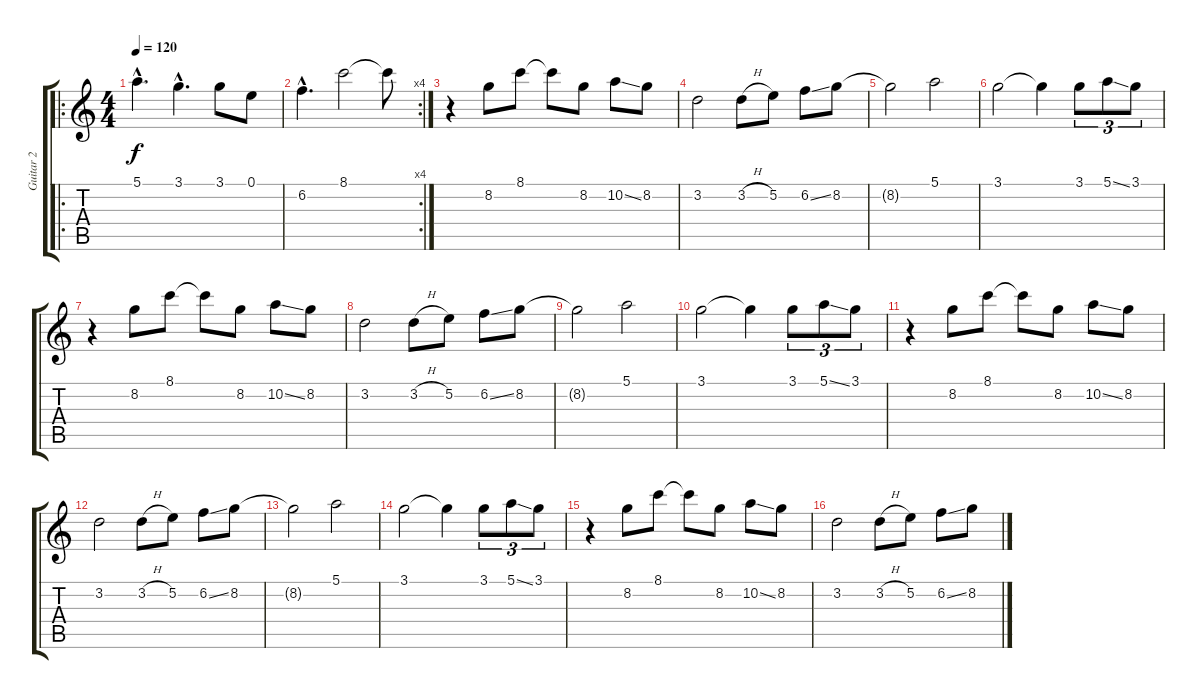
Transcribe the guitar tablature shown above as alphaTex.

\track ("Guitar 2" "Guitar 2") {instrument acousticguitarsteel}
\staff {score tabs}
\tuning (E4 B3 G3 D3 A2 E2) {hide}
\ro
\ts (4 4)
\tempo 120
\clef g2
\ks c
5.1{hac}.4{d dy f} 3.1{hac}.4{d} 3.1.8 0.1.8 |
\rc 4
6.2{hac}.4{d} 8.1.2 8.1{t}.8 |
r.4 8.2.8 8.1.8 8.1{t}.8 8.2.8 10.2{ss}.8 8.2.8 |
3.2.2 3.2{h}.8 5.2.8 6.2{ss}.8 8.2.8 |
8.2{t}.2 5.1.2 |
3.1.2 3.1{t}.4 3.1.8{tu (3 2)} 5.1{ss}.8{tu (3 2)} 3.1.8{tu (3 2)} |
r.4 8.2.8 8.1.8 8.1{t}.8 8.2.8 10.2{ss}.8 8.2.8 |
3.2.2 3.2{h}.8 5.2.8 6.2{ss}.8 8.2.8 |
8.2{t}.2 5.1.2 |
3.1.2 3.1{t}.4 3.1.8{tu (3 2)} 5.1{ss}.8{tu (3 2)} 3.1.8{tu (3 2)} |
r.4 8.2.8 8.1.8 8.1{t}.8 8.2.8 10.2{ss}.8 8.2.8 |
3.2.2 3.2{h}.8 5.2.8 6.2{ss}.8 8.2.8 |
8.2{t}.2 5.1.2 |
3.1.2 3.1{t}.4 3.1.8{tu (3 2)} 5.1{ss}.8{tu (3 2)} 3.1.8{tu (3 2)} |
r.4 8.2.8 8.1.8 8.1{t}.8 8.2.8 10.2{ss}.8 8.2.8 |
3.2.2{volume 0} 3.2{h}.8 5.2.8 6.2{ss}.8 8.2.8
